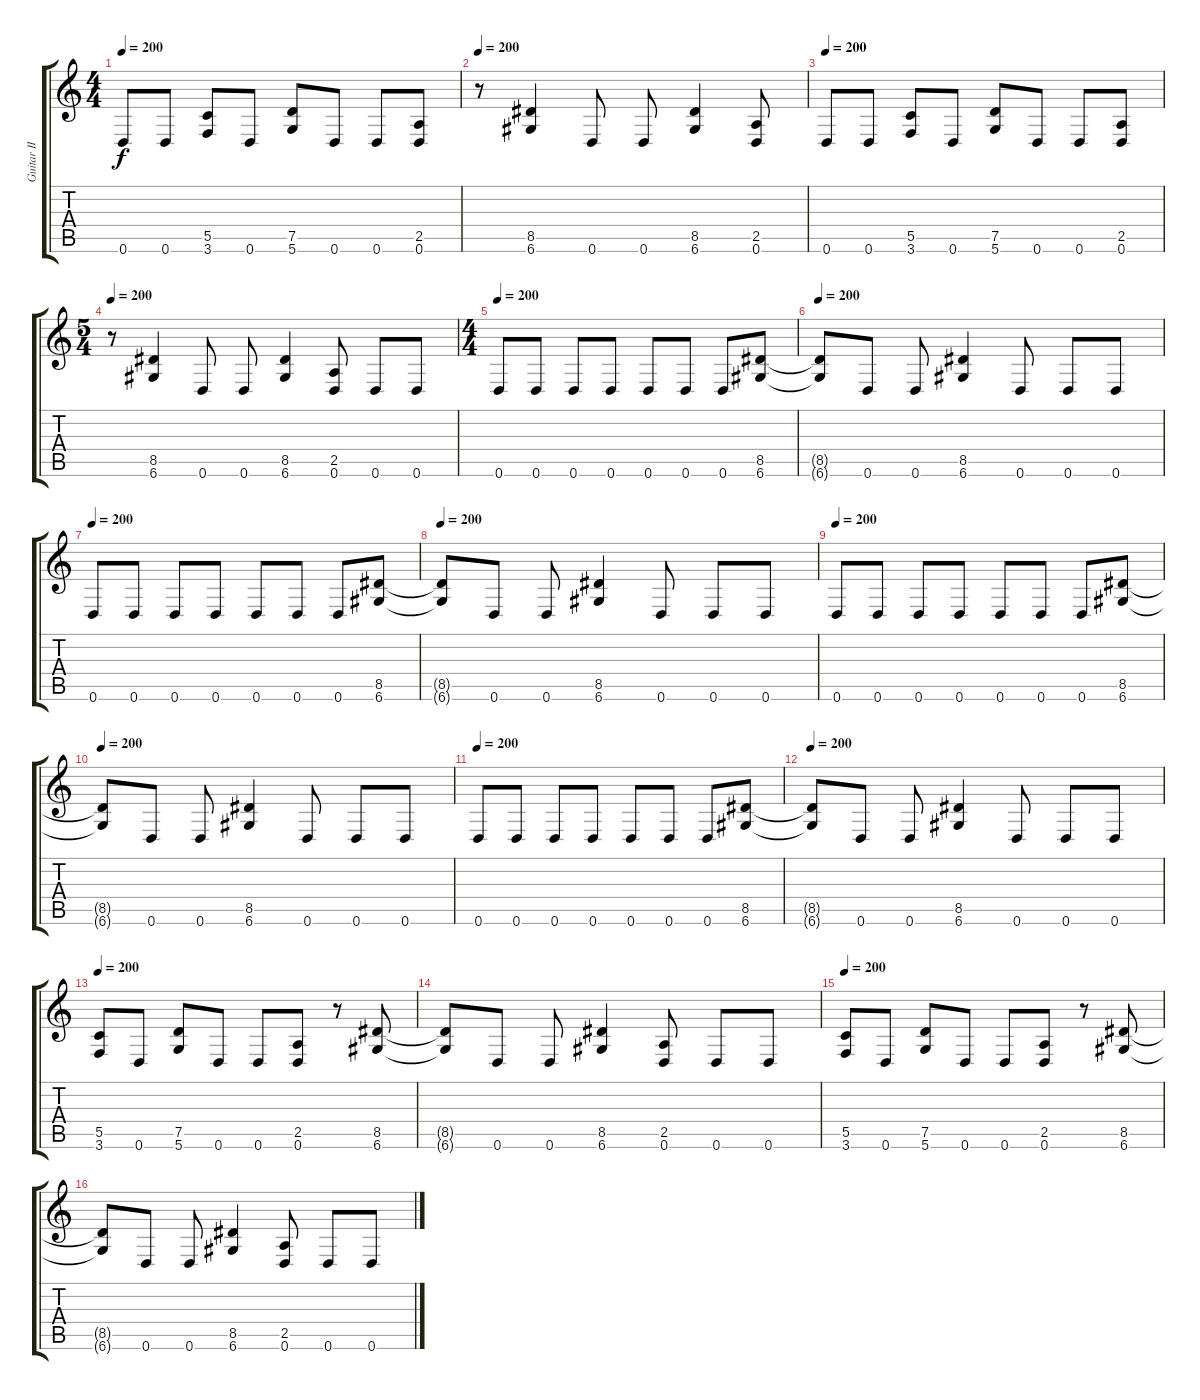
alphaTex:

\track ("Guitar II" "Guitar II") {instrument distortionguitar}
\staff {score tabs}
\tuning (D4 A3 F3 C3 G2 D2) {hide}
\ts (4 4)
\tempo 200
\clef g2
\ks c
0.6.8{dy f} 0.6.8 (5.5 3.6).8 0.6.8 (7.5 5.6).8 0.6.8 0.6.8 (2.5 0.6).8 |
\tempo 200
r.8 (8.5 6.6).4 0.6.8 0.6.8 (8.5 6.6).4 (2.5 0.6).8 |
\tempo 200
0.6.8 0.6.8 (5.5 3.6).8 0.6.8 (7.5 5.6).8 0.6.8 0.6.8 (2.5 0.6).8 |
\ts (5 4)
\tempo 200
r.8 (8.5 6.6).4 0.6.8 0.6.8 (8.5 6.6).4 (2.5 0.6).8 0.6.8 0.6.8 |
\ts (4 4)
\tempo 200
0.6.8 0.6.8 0.6.8 0.6.8 0.6.8 0.6.8 0.6.8 (8.5 6.6).8 |
\tempo 200
(8.5{t} 6.6{t}).8 0.6.8 0.6.8 (8.5 6.6).4 0.6.8 0.6.8 0.6.8 |
\tempo 200
0.6.8 0.6.8 0.6.8 0.6.8 0.6.8 0.6.8 0.6.8 (8.5 6.6).8 |
\tempo 200
(8.5{t} 6.6{t}).8 0.6.8 0.6.8 (8.5 6.6).4 0.6.8 0.6.8 0.6.8 |
\tempo 200
0.6.8 0.6.8 0.6.8 0.6.8 0.6.8 0.6.8 0.6.8 (8.5 6.6).8 |
\tempo 200
(8.5{t} 6.6{t}).8 0.6.8 0.6.8 (8.5 6.6).4 0.6.8 0.6.8 0.6.8 |
\tempo 200
0.6.8 0.6.8 0.6.8 0.6.8 0.6.8 0.6.8 0.6.8 (8.5 6.6).8 |
\tempo 200
(8.5{t} 6.6{t}).8 0.6.8 0.6.8 (8.5 6.6).4 0.6.8 0.6.8 0.6.8 |
\tempo 200
(5.5 3.6).8 0.6.8 (7.5 5.6).8 0.6.8 0.6.8 (2.5 0.6).8 r.8 (8.5 6.6).8 |
(8.5{t} 6.6{t}).8 0.6.8 0.6.8 (8.5 6.6).4 (2.5 0.6).8 0.6.8 0.6.8 |
\tempo 200
(5.5 3.6).8 0.6.8 (7.5 5.6).8 0.6.8 0.6.8 (2.5 0.6).8 r.8 (8.5 6.6).8 |
(8.5{t} 6.6{t}).8 0.6.8 0.6.8 (8.5 6.6).4 (2.5 0.6).8 0.6.8 0.6.8
